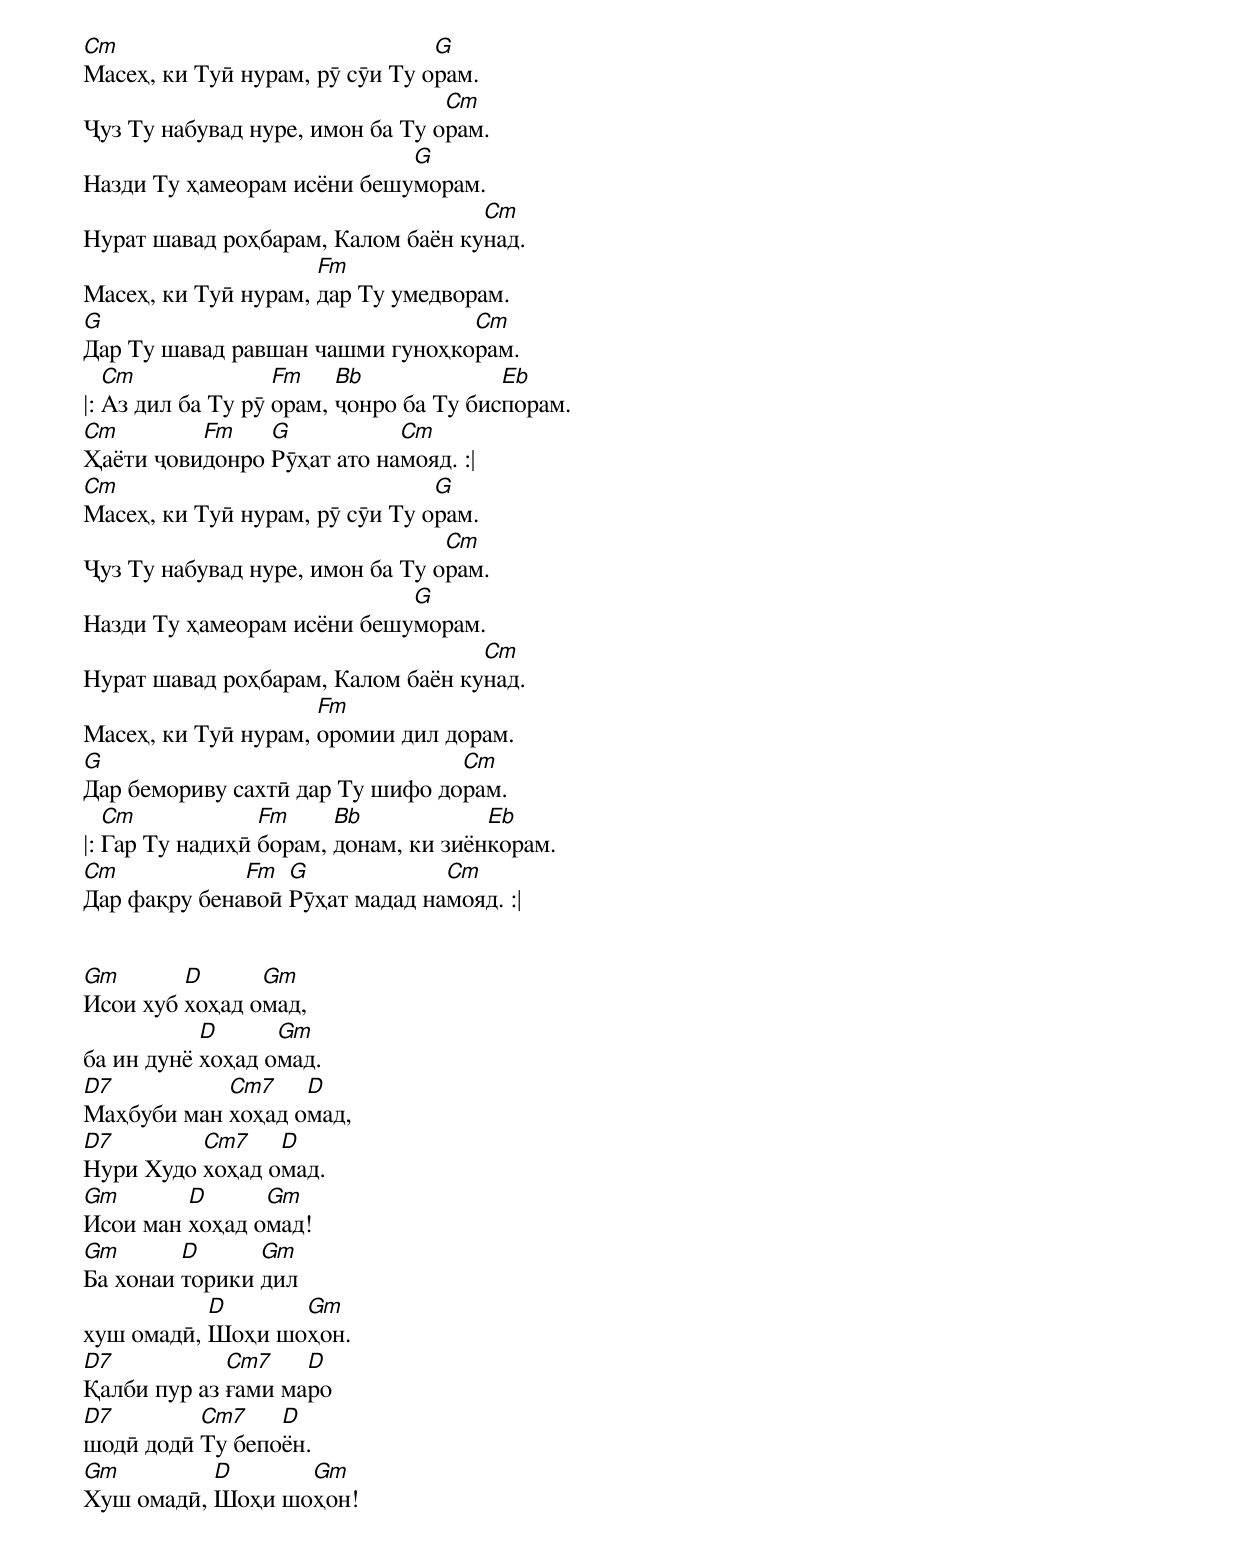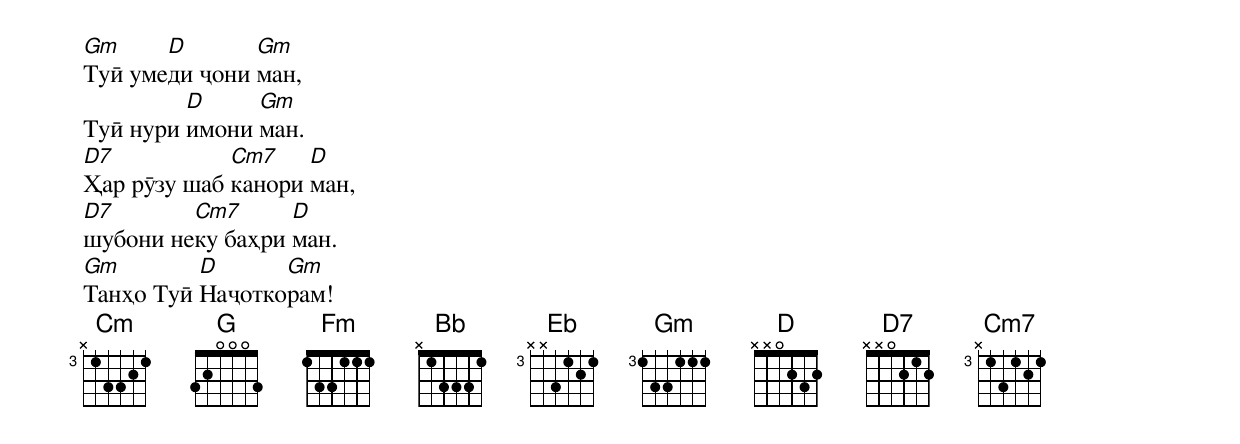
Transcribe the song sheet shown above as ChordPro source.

[Cm]Масеҳ, ки Туӣ нурам, рӯ сӯи Ту о[G]рам.
Ҷуз Ту набувад нуре, имон ба Ту о[Cm]рам.
Назди Ту ҳамеорам исёни бешу[G]морам.
Нурат шавад роҳбарам, Калом баён ку[Cm]над.
Масеҳ, ки Туӣ нурам, [Fm]дар Ту умедворам.
[G]Дар Ту шавад равшан чашми гуноҳко[Cm]рам.
|: [Cm]Аз дил ба Ту рӯ [Fm]орам, [Bb]ҷонро ба Ту бис[Eb]порам.
[Cm]Ҳаёти ҷови[Fm]донро [G]Рӯҳат ато на[Cm]мояд. :|
[Cm]Масеҳ, ки Туӣ нурам, рӯ сӯи Ту о[G]рам.
Ҷуз Ту набувад нуре, имон ба Ту о[Cm]рам.
Назди Ту ҳамеорам исёни бешу[G]морам.
Нурат шавад роҳбарам, Калом баён ку[Cm]над.
Масеҳ, ки Туӣ нурам, [Fm]оромии дил дорам.
[G]Дар бемориву сахтӣ дар Ту шифо до[Cm]рам.
|: [Cm]Гар Ту надиҳӣ [Fm]борам, [Bb]донам, ки зиён[Eb]корам.
[Cm]Дар фақру бена[Fm]воӣ [G]Рӯҳат мадад на[Cm]мояд. :|


[Gm]Исои хуб [D]хоҳад о[Gm]мад,
ба ин дунё [D]хоҳад о[Gm]мад.
[D7]Маҳбуби ман [Cm7]хоҳад о[D]мад,
[D7]Нури Худо [Cm7]хоҳад о[D]мад.
[Gm]Исои ман [D]хоҳад о[Gm]мад!
[Gm]Ба хонаи [D]торики [Gm]дил
хуш омадӣ, [D]Шоҳи шо[Gm]ҳон.
[D7]Қалби пур аз [Cm7]ғами ма[D]ро
[D7]шодӣ додӣ [Cm7]Ту бепо[D]ён.
[Gm]Хуш омадӣ, [D]Шоҳи шо[Gm]ҳон!
[Gm]Туӣ уме[D]ди ҷони [Gm]ман,
Туӣ нури [D]имони [Gm]ман.
[D7]Ҳар рӯзу шаб [Cm7]канори [D]ман,
[D7]шубони не[Cm7]ку баҳри [D]ман.
[Gm]Танҳо Туӣ [D]Наҷотко[Gm]рам!
